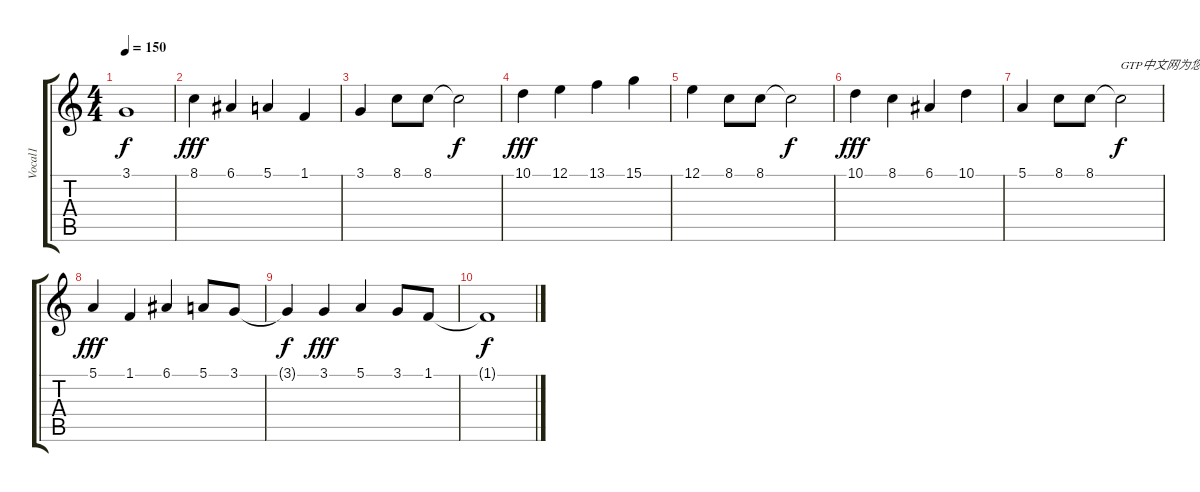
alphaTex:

\track ("Vocal1" "Vocal1") {instrument tenorsax}
\staff {score tabs}
\tuning (E4 B3 G3 D3 A2 E2) {hide}
\ts (4 4)
\tempo 150
\clef g2
\ks c
3.1{t}.1{dy f} |
8.1.4{dy fff} 6.1.4 5.1.4 1.1.4 |
3.1.4 8.1.8 8.1.8 8.1{t}.2{dy f} |
10.1.4{dy fff} 12.1.4 13.1.4 15.1.4 |
12.1.4 8.1.8 8.1.8 8.1{t}.2{dy f} |
10.1.4{dy fff} 8.1.4 6.1.4 10.1.4 |
5.1.4 8.1.8 8.1.8 8.1{t}.2{txt "GTP中文网为您提供优秀的谱子" dy f} |
5.1.4{dy fff} 1.1.4 6.1.4 5.1.8 3.1.8 |
3.1{t}.4{dy f} 3.1.4{dy fff} 5.1.4 3.1.8 1.1.8 |
1.1{t}.1{dy f}
